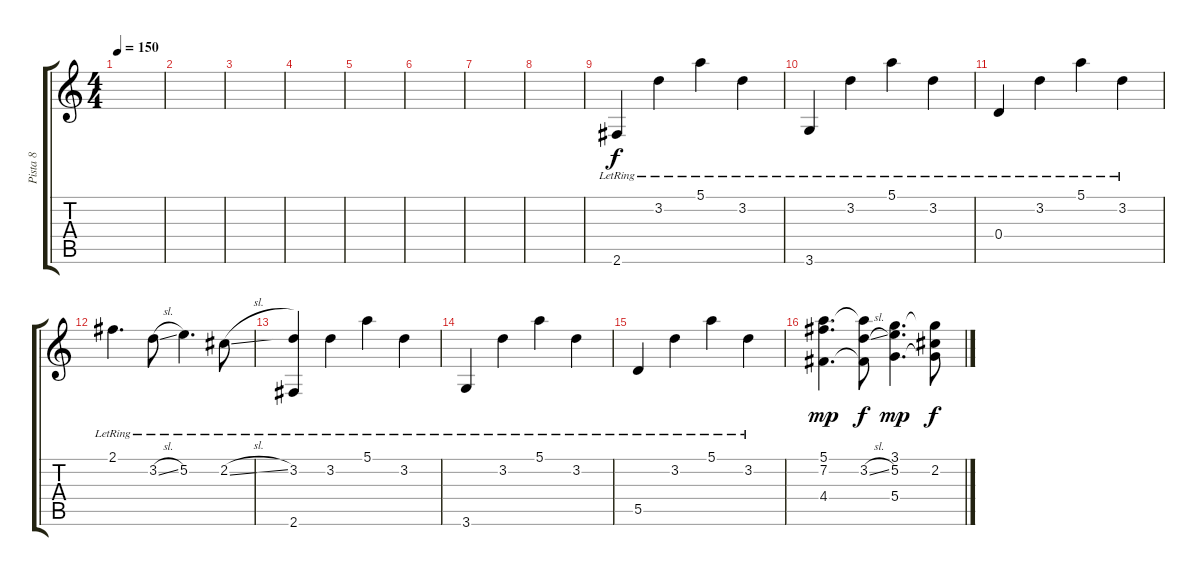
\track ("Pista 8" "Pista 8") {instrument electricguitarjazz}
\staff {score tabs}
\tuning (E4 B3 G3 D3 A2 E2) {hide}
\ts (4 4)
\tempo 150
\clef g2
\ks c
|
|
|
|
|
|
|
|
2.6{lr}.4 3.2{lr}.4 5.1{lr}.4 3.2{lr}.4 |
3.6{lr}.4 3.2{lr}.4 5.1{lr}.4 3.2{lr}.4 |
0.4{lr}.4 3.2{lr}.4 5.1{lr}.4 3.2{lr}.4 |
2.1{lr}.4{d} 3.2{sl lr}.8 5.2{lr}.4{d} 2.2{sl lr}.8 |
(3.2 2.6{lr}).4 3.2{lr}.4 5.1{lr}.4 3.2{lr}.4 |
3.6{lr}.4 3.2{lr}.4 5.1{lr}.4 3.2{lr}.4 |
5.5{lr}.4 3.2{lr}.4 5.1{lr}.4 3.2{lr}.4 |
(5.1 7.2 4.4).4{d dy mp} (5.1{t} 3.2{sl} 4.4{t}).8{dy f} (3.1 5.2 5.4).4{d dy mp} (3.1{t} 2.2{sl} 5.4{t}).8{dy f}
